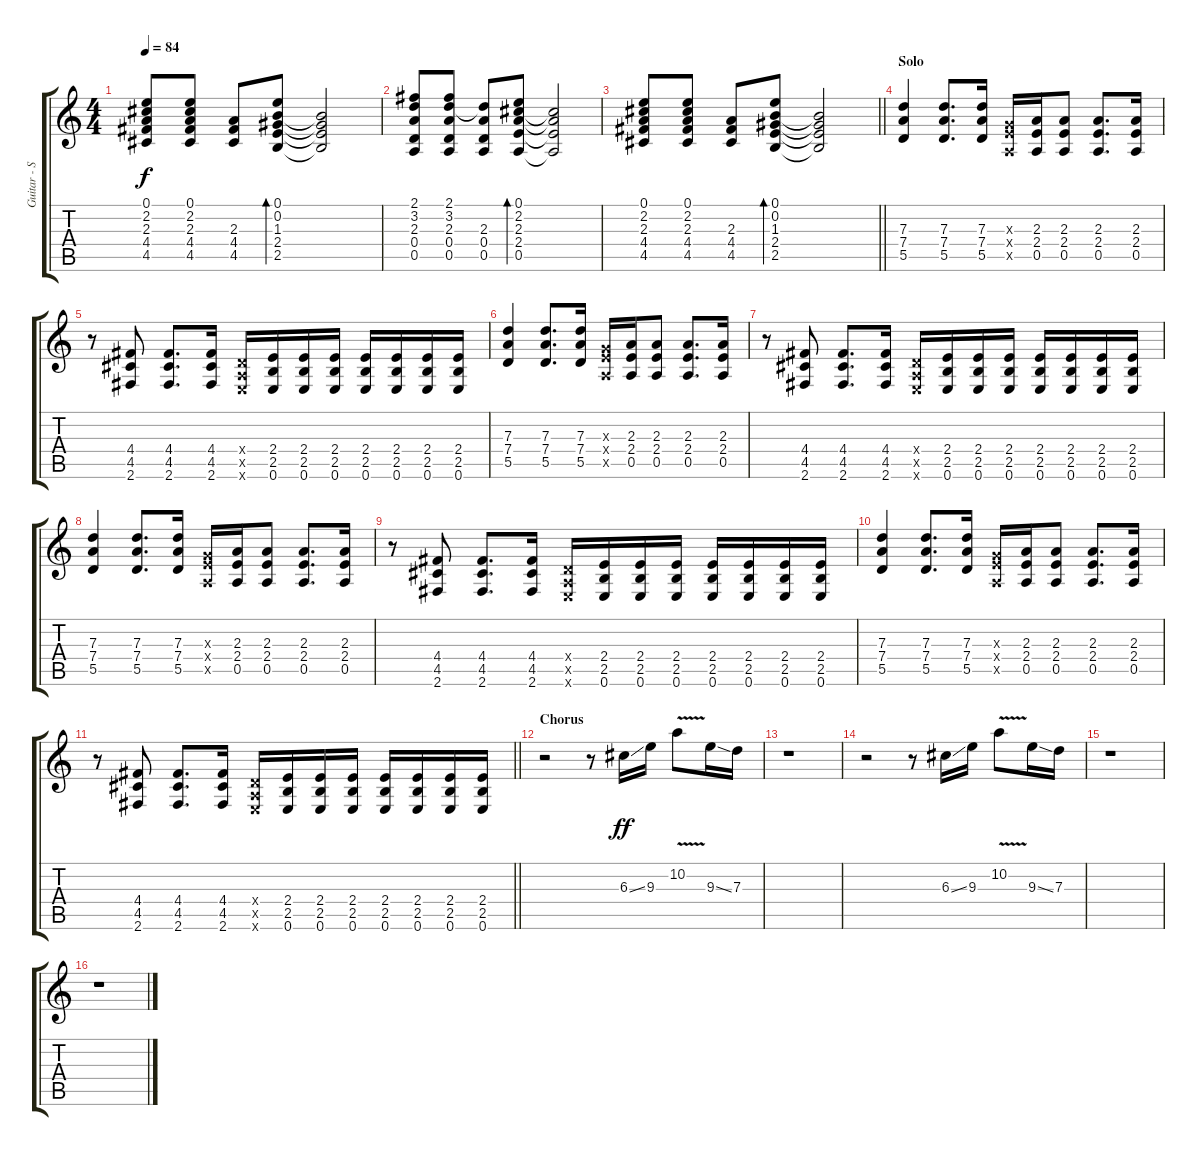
\track ("Guitar - Studio" "Guitar - S") {instrument acousticguitarsteel}
\staff {score tabs}
\tuning (E4 B3 G3 D3 A2 E2) {hide}
\ts (4 4)
\tempo 84
\clef g2
\ks c
(0.1 2.2 2.3 4.4 4.5).8{dy f volume 10} (0.1 2.2 2.3 4.4 4.5).8 (2.3 4.4 4.5).8 (0.1 0.2 1.3 2.4 2.5).8{bd 60} (0.2{t} 1.3{t} 2.4{t} 2.5{t}).2{volume 11} |
(2.1 3.2 2.3 0.4 0.5).8{volume 10 instrument acousticguitarsteel} (2.1 3.2 2.3 0.4 0.5).8 (3.2{t} 2.3 0.4 0.5).8 (0.1 2.2 2.3 2.4 0.5).8{bd 60} (2.2{t} 2.3{t} 2.4{t} 0.5{t}).2{volume 11} |
\barLineRight lightlight
(0.1 2.2 2.3 4.4 4.5).8{volume 10} (0.1 2.2 2.3 4.4 4.5).8 (2.3 4.4 4.5).8 (0.1 0.2 1.3 2.4 2.5).8{bd 60} (0.2{t} 1.3{t} 2.4{t} 2.5{t}).2{volume 11} |
\section ("" "Solo")
(7.3 7.4 5.5).4 (7.3 7.4 5.5).8{d} (7.3 7.4 5.5).16 (0.3{x} 2.4{x} 0.5{x}).16 (2.3 2.4 0.5).16 (2.3 2.4 0.5).8 (2.3 2.4 0.5).8{d} (2.3 2.4 0.5).16 |
r.8 (4.4 4.5 2.6).8 (4.4 4.5 2.6).8{d} (4.4 4.5 2.6).16 (0.4{x} 0.5{x} 0.6{x}).16 (2.4 2.5 0.6).16 (2.4 2.5 0.6).16 (2.4 2.5 0.6).16 (2.4 2.5 0.6).16 (2.4 2.5 0.6).16 (2.4 2.5 0.6).16 (2.4 2.5 0.6).16 |
(7.3 7.4 5.5).4 (7.3 7.4 5.5).8{d} (7.3 7.4 5.5).16 (0.3{x} 2.4{x} 0.5{x}).16 (2.3 2.4 0.5).16 (2.3 2.4 0.5).8 (2.3 2.4 0.5).8{d} (2.3 2.4 0.5).16 |
r.8 (4.4 4.5 2.6).8 (4.4 4.5 2.6).8{d} (4.4 4.5 2.6).16 (0.4{x} 0.5{x} 0.6{x}).16 (2.4 2.5 0.6).16 (2.4 2.5 0.6).16 (2.4 2.5 0.6).16 (2.4 2.5 0.6).16 (2.4 2.5 0.6).16 (2.4 2.5 0.6).16 (2.4 2.5 0.6).16 |
(7.3 7.4 5.5).4 (7.3 7.4 5.5).8{d} (7.3 7.4 5.5).16 (0.3{x} 2.4{x} 0.5{x}).16 (2.3 2.4 0.5).16 (2.3 2.4 0.5).8 (2.3 2.4 0.5).8{d} (2.3 2.4 0.5).16 |
r.8 (4.4 4.5 2.6).8 (4.4 4.5 2.6).8{d} (4.4 4.5 2.6).16 (0.4{x} 0.5{x} 0.6{x}).16 (2.4 2.5 0.6).16 (2.4 2.5 0.6).16 (2.4 2.5 0.6).16 (2.4 2.5 0.6).16 (2.4 2.5 0.6).16 (2.4 2.5 0.6).16 (2.4 2.5 0.6).16 |
(7.3 7.4 5.5).4 (7.3 7.4 5.5).8{d} (7.3 7.4 5.5).16 (0.3{x} 2.4{x} 0.5{x}).16 (2.3 2.4 0.5).16 (2.3 2.4 0.5).8 (2.3 2.4 0.5).8{d} (2.3 2.4 0.5).16 |
\barLineRight lightlight
r.8 (4.4 4.5 2.6).8 (4.4 4.5 2.6).8{d} (4.4 4.5 2.6).16 (0.4{x} 0.5{x} 0.6{x}).16 (2.4 2.5 0.6).16 (2.4 2.5 0.6).16 (2.4 2.5 0.6).16 (2.4 2.5 0.6).16 (2.4 2.5 0.6).16 (2.4 2.5 0.6).16 (2.4 2.5 0.6).16 |
\section ("" "Chorus")
r.2{volume 12 instrument distortionguitar} r.8 6.3{ss}.16{dy ff} 9.3.16 10.2{v}.8 9.3{ss}.16 7.3.16 |
r.1 |
r.2 r.8 6.3{ss}.16 9.3.16 10.2{v}.8 9.3{ss}.16 7.3.16 |
r.1 |
r.1
